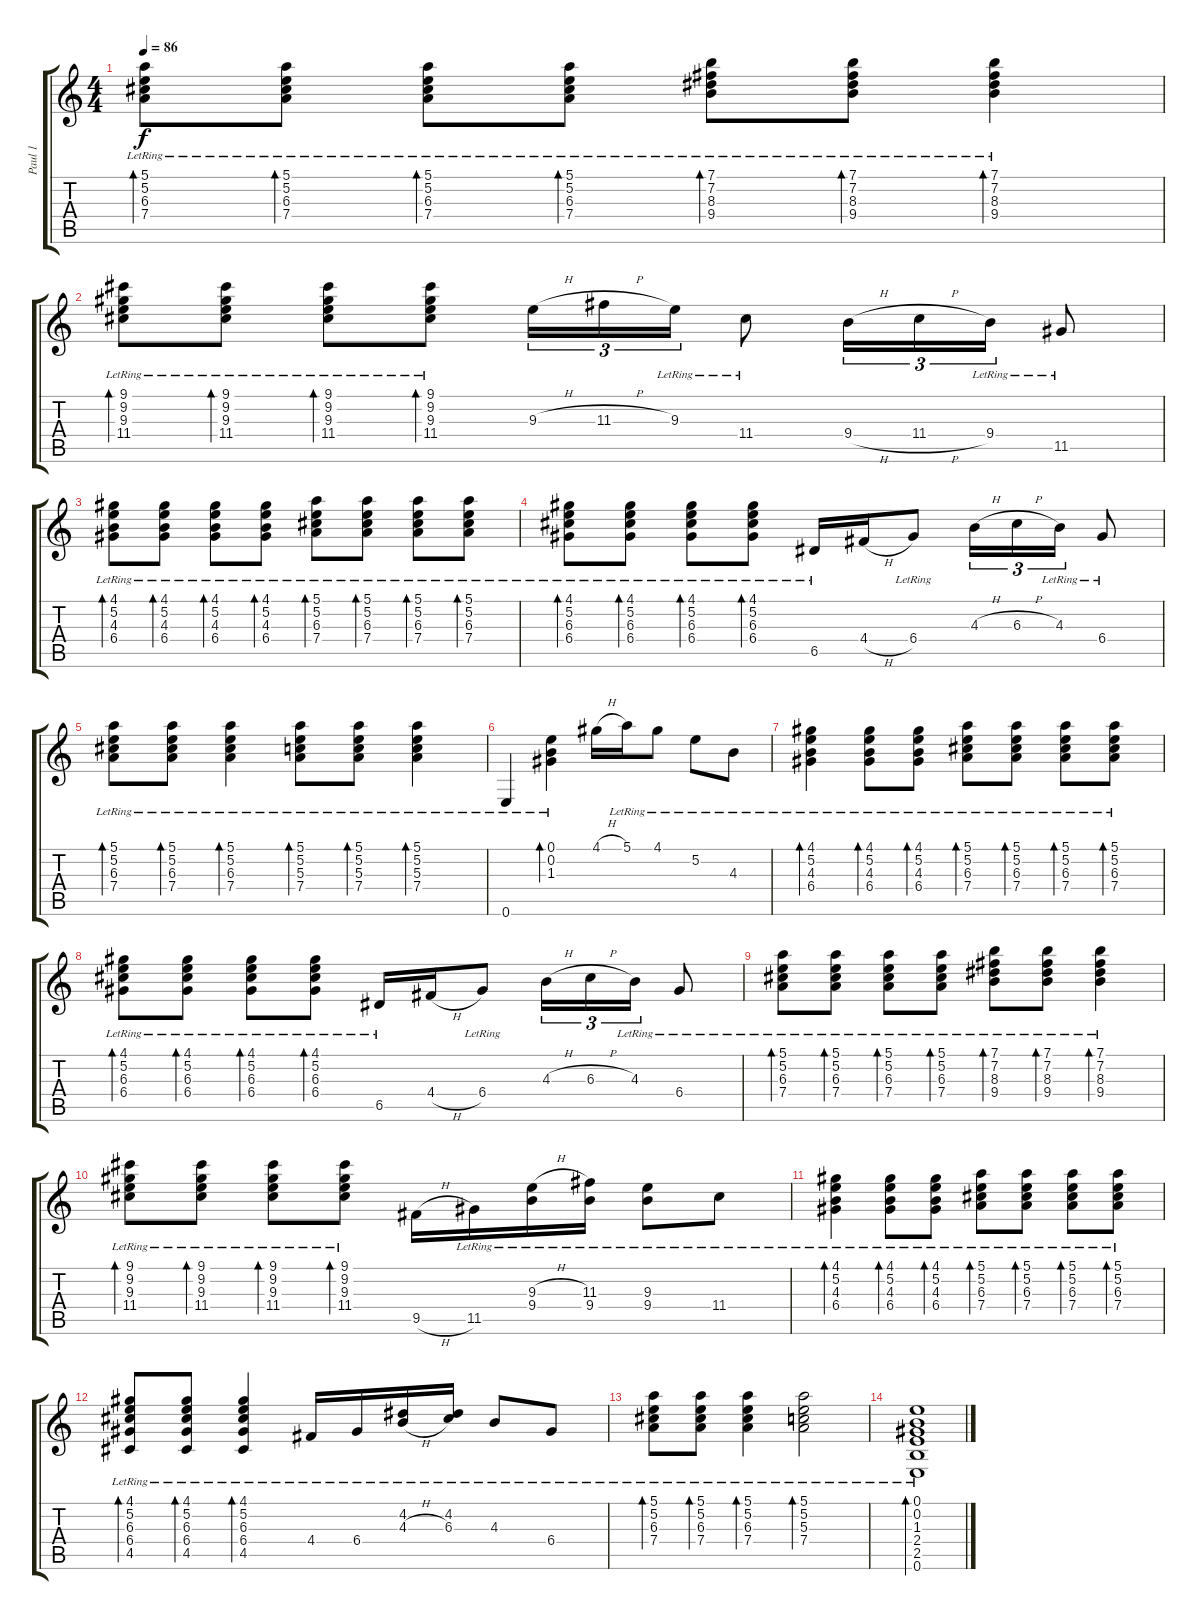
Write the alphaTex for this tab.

\track ("Paul 1" "Paul 1") {instrument acousticguitarsteel}
\staff {score tabs}
\tuning (E4 B3 G3 D3 A2 E2) {hide}
\ts (4 4)
\tempo 86
\clef g2
\ks c
(5.1{lr} 5.2{lr} 6.3{lr} 7.4{lr}).8{bd 60 dy f} (5.1{lr} 5.2{lr} 6.3{lr} 7.4{lr}).8{bd 60} (5.1{lr} 5.2{lr} 6.3{lr} 7.4{lr}).8{bd 60} (5.1{lr} 5.2{lr} 6.3{lr} 7.4{lr}).8{bd 60} (7.1{lr} 7.2{lr} 8.3{lr} 9.4{lr}).8{bd 60} (7.1{lr} 7.2{lr} 8.3{lr} 9.4{lr}).8{bd 60} (7.1{lr} 7.2{lr} 8.3{lr} 9.4{lr}).4{bd 60} |
(9.1{lr} 9.2{lr} 9.3{lr} 11.4{lr}).8{bd 60} (9.1{lr} 9.2{lr} 9.3{lr} 11.4{lr}).8{bd 60} (9.1{lr} 9.2{lr} 9.3{lr} 11.4{lr}).8{bd 60} (9.1{lr} 9.2{lr} 9.3{lr} 11.4{lr}).8{bd 60} 9.3{h}.16{tu (3 2)} 11.3{h}.16{tu (3 2)} 9.3{lr}.16{tu (3 2)} 11.4{lr}.8 9.4{h}.16{tu (3 2)} 11.4{h}.16{tu (3 2)} 9.4{lr}.16{tu (3 2)} 11.5{lr}.8 |
(4.1{lr} 5.2{lr} 4.3{lr} 6.4{lr}).8{bd 60} (4.1{lr} 5.2{lr} 4.3{lr} 6.4{lr}).8{bd 60} (4.1{lr} 5.2{lr} 4.3{lr} 6.4{lr}).8{bd 60} (4.1{lr} 5.2{lr} 4.3{lr} 6.4{lr}).8{bd 60} (5.1{lr} 5.2{lr} 6.3{lr} 7.4{lr}).8{bd 60} (5.1{lr} 5.2{lr} 6.3{lr} 7.4{lr}).8{bd 60} (5.1{lr} 5.2{lr} 6.3{lr} 7.4{lr}).8{bd 60} (5.1{lr} 5.2{lr} 6.3{lr} 7.4{lr}).8{bd 60} |
(4.1{lr} 5.2{lr} 6.3{lr} 6.4{lr}).8{bd 60} (4.1{lr} 5.2{lr} 6.3{lr} 6.4{lr}).8{bd 60} (4.1{lr} 5.2{lr} 6.3{lr} 6.4{lr}).8{bd 60} (4.1{lr} 5.2{lr} 6.3{lr} 6.4{lr}).8{bd 60} 6.5{lr}.16 4.4{h}.16 6.4{lr}.8 4.3{h}.16{tu (3 2)} 6.3{h}.16{tu (3 2)} 4.3{lr}.16{tu (3 2)} 6.4{lr}.8 |
(5.1{lr} 5.2{lr} 6.3{lr} 7.4{lr}).8{bd 60} (5.1{lr} 5.2{lr} 6.3{lr} 7.4{lr}).8{bd 60} (5.1{lr} 5.2{lr} 6.3{lr} 7.4{lr}).4{bd 60} (5.1{lr} 5.2{lr} 5.3{lr} 7.4{lr}).8{bd 60} (5.1{lr} 5.2{lr} 5.3{lr} 7.4{lr}).8{bd 60} (5.1{lr} 5.2{lr} 5.3{lr} 7.4{lr}).4{bd 60} |
0.6{lr}.4 (0.1{lr} 0.2{lr} 1.3{lr}).4{bd 60} 4.1{h}.16 5.1{lr}.16 4.1{lr}.8 5.2{lr}.8 4.3{lr}.8 |
(4.1{lr} 5.2{lr} 4.3{lr} 6.4{lr}).4{bd 60} (4.1{lr} 5.2{lr} 4.3{lr} 6.4{lr}).8{bd 60} (4.1{lr} 5.2{lr} 4.3{lr} 6.4{lr}).8{bd 60} (5.1{lr} 5.2{lr} 6.3{lr} 7.4{lr}).8{bd 60} (5.1{lr} 5.2{lr} 6.3{lr} 7.4{lr}).8{bd 60} (5.1{lr} 5.2{lr} 6.3{lr} 7.4{lr}).8{bd 60} (5.1{lr} 5.2{lr} 6.3{lr} 7.4{lr}).8{bd 60} |
(4.1{lr} 5.2{lr} 6.3{lr} 6.4{lr}).8{bd 60} (4.1{lr} 5.2{lr} 6.3{lr} 6.4{lr}).8{bd 60} (4.1{lr} 5.2{lr} 6.3{lr} 6.4{lr}).8{bd 60} (4.1{lr} 5.2{lr} 6.3{lr} 6.4{lr}).8{bd 60} 6.5{lr}.16 4.4{h}.16 6.4{lr}.8 4.3{h}.16{tu (3 2)} 6.3{h}.16{tu (3 2)} 4.3{lr}.16{tu (3 2)} 6.4{lr}.8 |
(5.1{lr} 5.2{lr} 6.3{lr} 7.4{lr}).8{bd 60} (5.1{lr} 5.2{lr} 6.3{lr} 7.4{lr}).8{bd 60} (5.1{lr} 5.2{lr} 6.3{lr} 7.4{lr}).8{bd 60} (5.1{lr} 5.2{lr} 6.3{lr} 7.4{lr}).8{bd 60} (7.1{lr} 7.2{lr} 8.3{lr} 9.4{lr}).8{bd 60} (7.1{lr} 7.2{lr} 8.3{lr} 9.4{lr}).8{bd 60} (7.1{lr} 7.2{lr} 8.3{lr} 9.4{lr}).4{bd 60} |
(9.1{lr} 9.2{lr} 9.3{lr} 11.4{lr}).8{bd 60} (9.1{lr} 9.2{lr} 9.3{lr} 11.4{lr}).8{bd 60} (9.1{lr} 9.2{lr} 9.3{lr} 11.4{lr}).8{bd 60} (9.1{lr} 9.2{lr} 9.3{lr} 11.4{lr}).8{bd 60} 9.5{h}.16 11.5{lr}.16 (9.3{h} 9.4{lr}).16 (11.3{lr} 9.4{lr}).16 (9.3{lr} 9.4{lr}).8 11.4{lr}.8 |
(4.1{lr} 5.2{lr} 4.3{lr} 6.4{lr}).4{bd 60} (4.1{lr} 5.2{lr} 4.3{lr} 6.4{lr}).8{bd 60} (4.1{lr} 5.2{lr} 4.3{lr} 6.4{lr}).8{bd 60} (5.1{lr} 5.2{lr} 6.3{lr} 7.4{lr}).8{bd 60} (5.1{lr} 5.2{lr} 6.3{lr} 7.4{lr}).8{bd 60} (5.1{lr} 5.2{lr} 6.3{lr} 7.4{lr}).8{bd 60} (5.1{lr} 5.2{lr} 6.3{lr} 7.4{lr}).8{bd 60} |
(4.1{lr} 5.2{lr} 6.3{lr} 6.4{lr} 4.5{lr}).8{bd 60} (4.1{lr} 5.2{lr} 6.3{lr} 6.4{lr} 4.5{lr}).8{bd 60} (4.1{lr} 5.2{lr} 6.3{lr} 6.4{lr} 4.5{lr}).4{bd 60} 4.4{lr}.16 6.4{lr}.16 (4.2{lr} 4.3{h}).16 (4.2{lr} 6.3{lr}).16 4.3{lr}.8 6.4{lr}.8 |
(5.1{lr} 5.2{lr} 6.3{lr} 7.4{lr}).8{bd 60} (5.1{lr} 5.2{lr} 6.3{lr} 7.4{lr}).8{bd 60} (5.1{lr} 5.2{lr} 6.3{lr} 7.4{lr}).4{bd 60} (5.1{lr} 5.2{lr} 5.3{lr} 7.4{lr}).2{bd 60} |
(0.1{lr} 0.2{lr} 1.3{lr} 2.4{lr} 2.5{lr} 0.6{lr}).1{bd 60}
